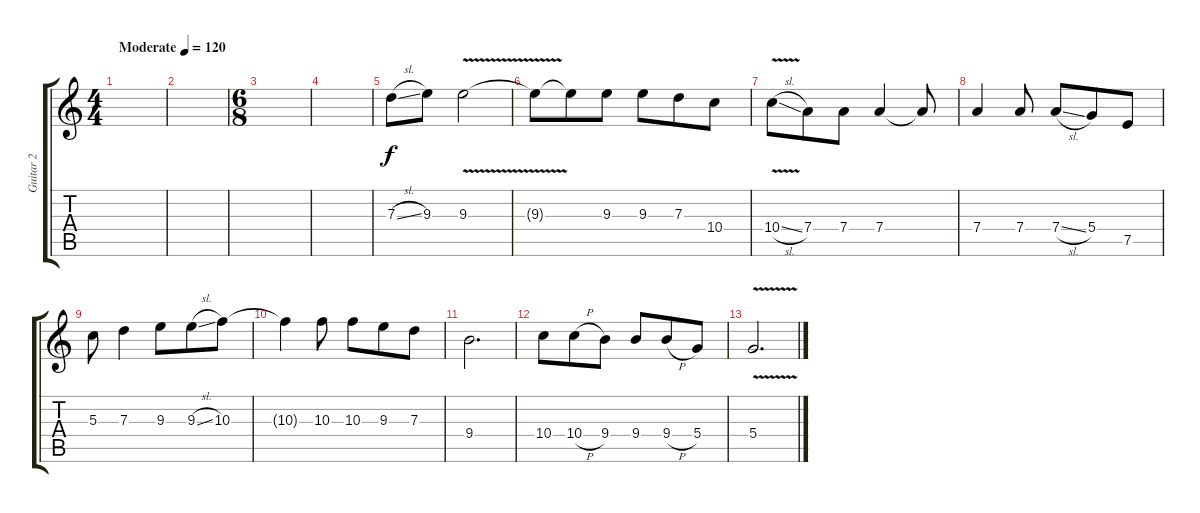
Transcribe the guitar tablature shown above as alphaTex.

\track ("Guitar 2" "Guitar 2") {instrument distortionguitar}
\staff {score tabs}
\tuning (E4 B3 G3 D3 A2 E2) {hide}
\ts (4 4)
\tempo (120 "Moderate")
\clef g2
\ks c
|
|
\ts (6 8)
|
|
7.3{sl}.8 9.3.8 9.3{v}.2 |
9.3{t}.8 9.3{t}.8 9.3.8 9.3.8 7.3.8 10.4.8 |
10.4{v sl}.8 7.4.8 7.4.8 7.4.4 7.4{t}.8 |
7.4.4 7.4.8 7.4{sl}.8 5.4.8 7.5.8 |
5.3.8 7.3.4 9.3.8 9.3{sl}.8 10.3.8 |
10.3{t}.4 10.3.8 10.3.8 9.3.8 7.3.8 |
9.4.2{d} |
10.4.8 10.4{h}.8 9.4.8 9.4.8 9.4{h}.8 5.4.8 |
5.4{v}.2{d}
